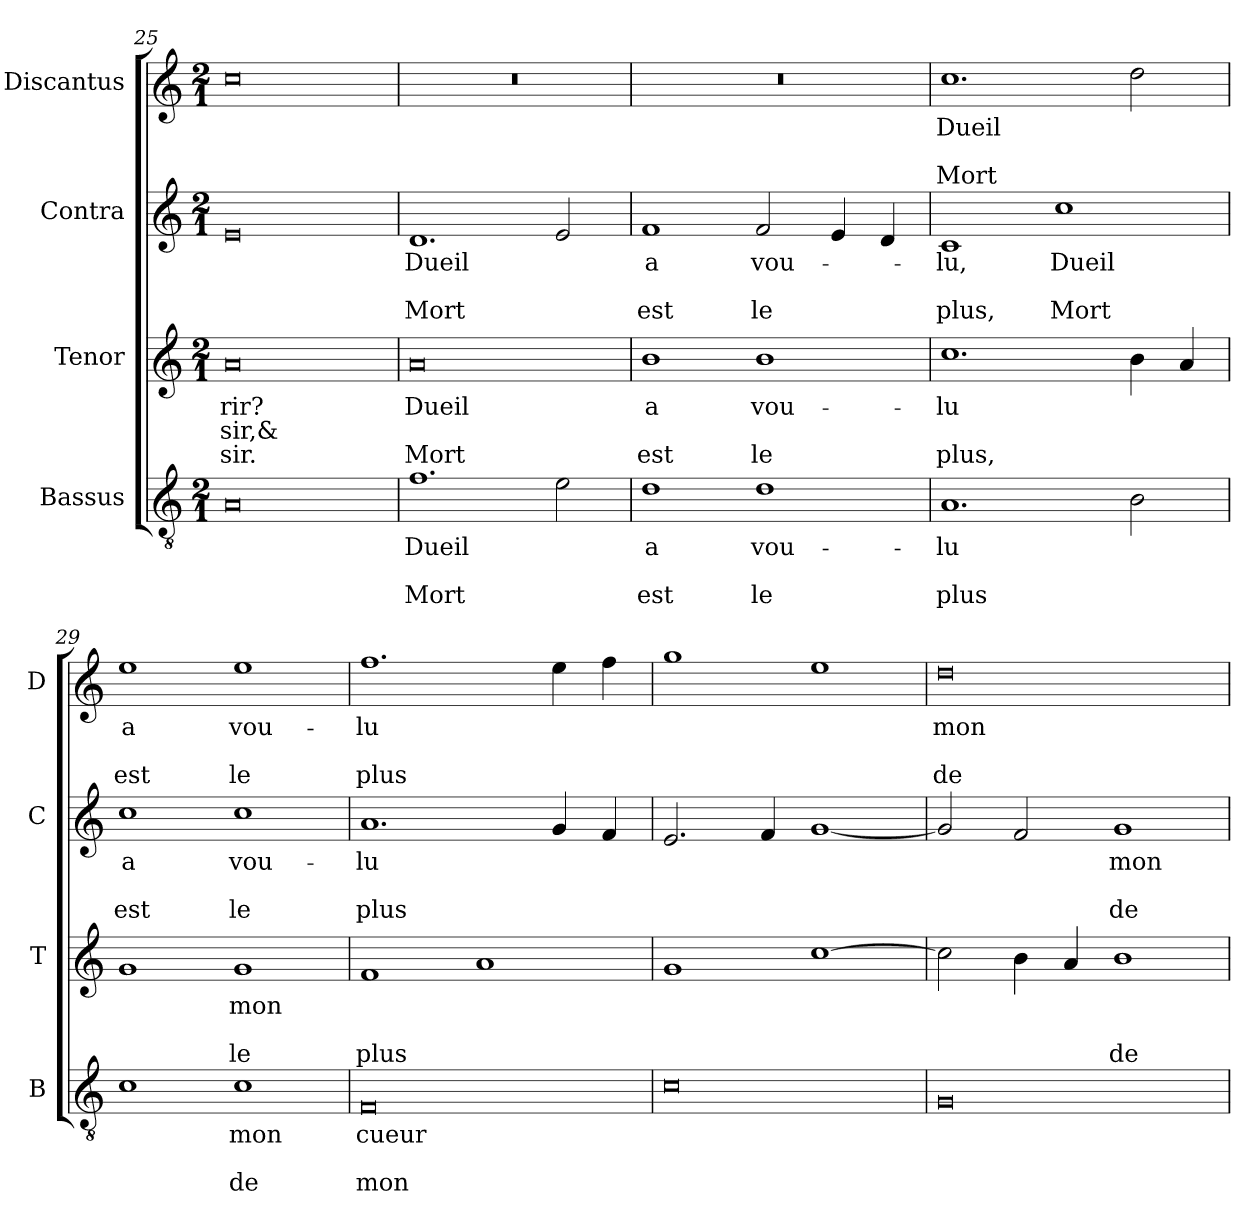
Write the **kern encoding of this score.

**kern	**text	**text	**text	**kern	**text	**text	**text	**kern	**text	**text	**text	**kern	**text	**text	**text
*part4	*part4	*part4	*part4	*part3	*part3	*part3	*part3	*part2	*part2	*part2	*part2	*part1	*part1	*part1	*part1
*staff4	*staff4	*staff4	*staff4	*staff3	*staff3	*staff3	*staff3	*staff2	*staff2	*staff2	*staff2	*staff1	*staff1	*staff1	*staff1
*I"Bassus	*	*	*	*I"Tenor	*	*	*	*I"Contra	*	*	*	*I"Discantus	*	*	*
*I'B	*	*	*	*I'T	*	*	*	*I'C	*	*	*	*I'D	*	*	*
*clefGv2	*	*	*	*clefG2	*	*	*	*clefG2	*	*	*	*clefG2	*	*	*
*k[]	*	*	*	*k[]	*	*	*	*k[]	*	*	*	*k[]	*	*	*
*M2/1	*	*	*	*M2/1	*	*	*	*M2/1	*	*	*	*M2/1	*	*	*
=25	=25	=25	=25	=25	=25	=25	=25	=25	=25	=25	=25	=25	=25	=25	=25
0A	.	.	.	0a	-rir?	-sir,&	-sir.	0e	.	.	.	0cc	.	.	.
=26	=26	=26	=26	=26	=26	=26	=26	=26	=26	=26	=26	=26	=26	=26	=26
1.f	Dueil	.	Mort	0a	Dueil	.	Mort	1.d	Dueil	.	Mort	0r	.	.	.
2e	.	.	.	.	.	.	.	2e	.	.	.	.	.	.	.
=27	=27	=27	=27	=27	=27	=27	=27	=27	=27	=27	=27	=27	=27	=27	=27
1d	a	.	est	1b	a	.	est	1f	a	.	est	0r	.	.	.
1d	vou-	.	le	1b	vou-	.	le	2f	vou-	.	le	.	.	.	.
.	.	.	.	.	.	.	.	4e	.	.	.	.	.	.	.
.	.	.	.	.	.	.	.	4d	.	.	.	.	.	.	.
=28	=28	=28	=28	=28	=28	=28	=28	=28	=28	=28	=28	=28	=28	=28	=28
1.A	-lu	.	plus	1.cc	-lu	.	plus,	1c	-lu,	.	plus,	1.cc	Dueil	.	Mort
.	.	.	.	.	.	.	.	1cc	Dueil	.	Mort	.	.	.	.
2B	.	.	.	4b	.	.	.	.	.	.	.	2dd	.	.	.
.	.	.	.	4a	.	.	.	.	.	.	.	.	.	.	.
=29	=29	=29	=29	=29	=29	=29	=29	=29	=29	=29	=29	=29	=29	=29	=29
1c	.	.	.	1g	.	.	.	1cc	a	.	est	1ee	a	.	est
1c	mon	.	de	1g	mon	.	le	1cc	vou-	.	le	1ee	vou-	.	le
=30	=30	=30	=30	=30	=30	=30	=30	=30	=30	=30	=30	=30	=30	=30	=30
0F	cueur	.	mon	1f	.	.	plus	1.a	-lu	.	plus	1.ff	-lu	.	plus
.	.	.	.	1a	.	.	.	.	.	.	.	.	.	.	.
.	.	.	.	.	.	.	.	4g	.	.	.	4ee	.	.	.
.	.	.	.	.	.	.	.	4f	.	.	.	4ff	.	.	.
=31	=31	=31	=31	=31	=31	=31	=31	=31	=31	=31	=31	=31	=31	=31	=31
0c	.	.	.	1g	.	.	.	2.e	.	.	.	1gg	.	.	.
.	.	.	.	.	.	.	.	4f	.	.	.	.	.	.	.
.	.	.	.	[1cc	.	.	.	[1g	.	.	.	1ee	.	.	.
=32	=32	=32	=32	=32	=32	=32	=32	=32	=32	=32	=32	=32	=32	=32	=32
0G	.	.	.	2cc]	.	.	.	2g]	.	.	.	0dd	mon	.	de
.	.	.	.	4b	.	.	.	2f	.	.	.	.	.	.	.
.	.	.	.	4a	.	.	.	.	.	.	.	.	.	.	.
.	.	.	.	1b	.	.	de	1g	mon	.	de	.	.	.	.
=	=	=	=	=	=	=	=	=	=	=	=	=	=	=	=
*-	*-	*-	*-	*-	*-	*-	*-	*-	*-	*-	*-	*-	*-	*-	*-
